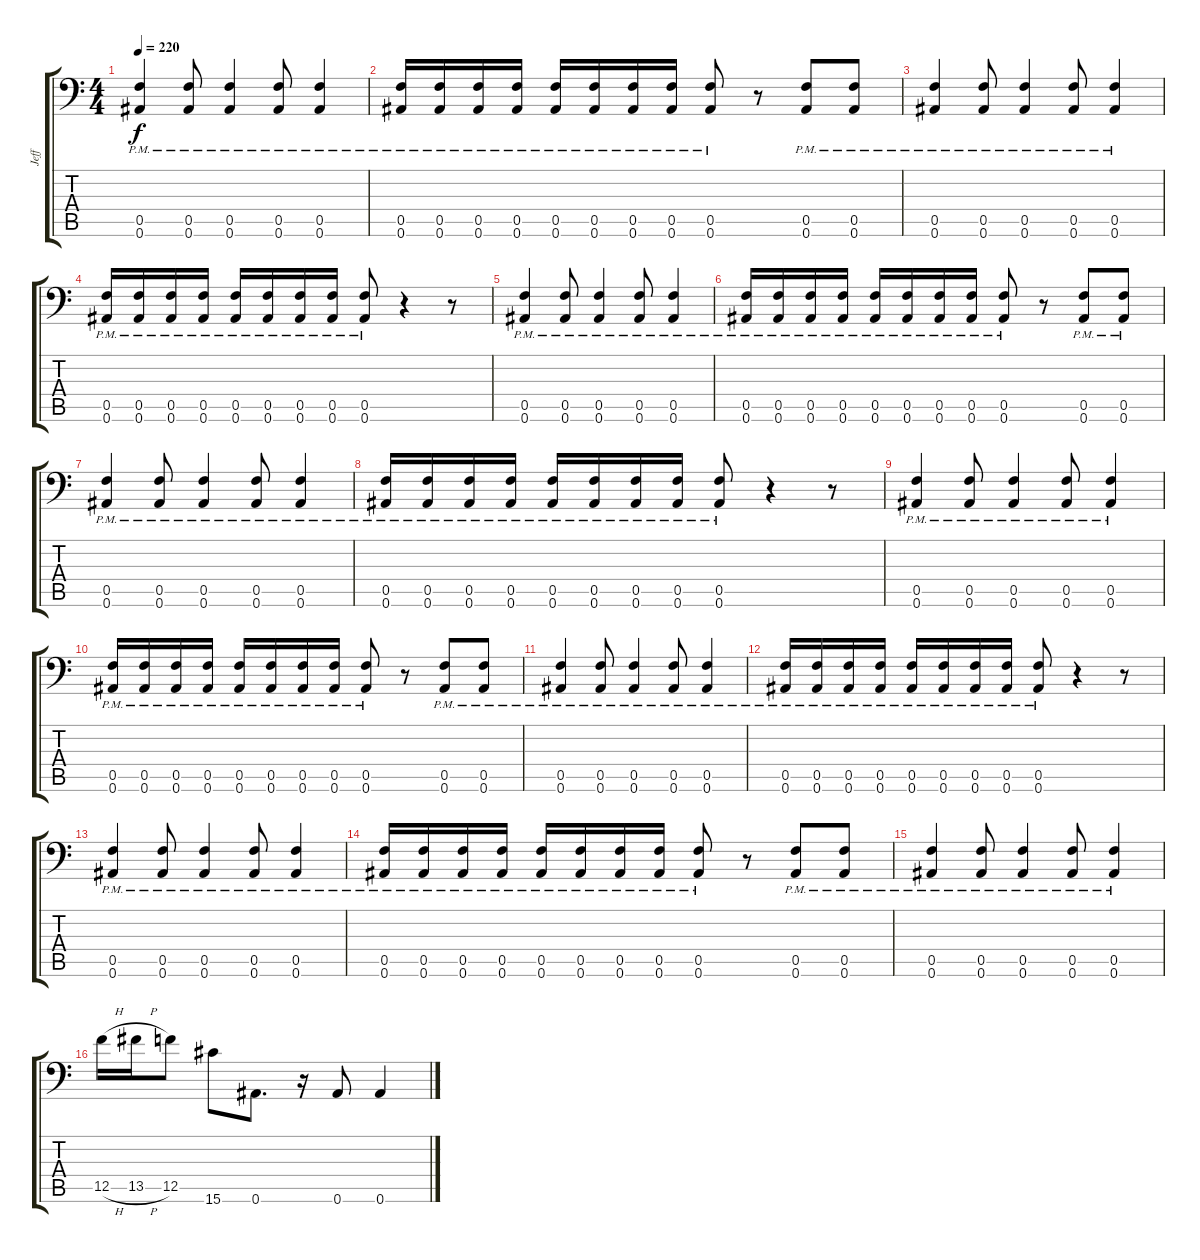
\track ("Jeff" "Jeff") {instrument distortionguitar}
\staff {score tabs}
\tuning (C4 G3 Eb3 Bb2 F2 Bb1) {hide}
\ts (4 4)
\tempo 220
\clef f4
\ks c
(0.5{pm} 0.6{pm}).4{dy f} (0.5{pm} 0.6{pm}).8 (0.5{pm} 0.6{pm}).4 (0.5{pm} 0.6{pm}).8 (0.5{pm} 0.6{pm}).4 |
(0.5{pm} 0.6{pm}).16 (0.5{pm} 0.6{pm}).16 (0.5{pm} 0.6{pm}).16 (0.5{pm} 0.6{pm}).16 (0.5{pm} 0.6{pm}).16 (0.5{pm} 0.6{pm}).16 (0.5{pm} 0.6{pm}).16 (0.5{pm} 0.6{pm}).16 (0.5{pm} 0.6{pm}).8 r.8 (0.5{pm} 0.6{pm}).8 (0.5{pm} 0.6{pm}).8 |
(0.5{pm} 0.6{pm}).4 (0.5{pm} 0.6{pm}).8 (0.5{pm} 0.6{pm}).4 (0.5{pm} 0.6{pm}).8 (0.5{pm} 0.6{pm}).4 |
(0.5{pm} 0.6{pm}).16 (0.5{pm} 0.6{pm}).16 (0.5{pm} 0.6{pm}).16 (0.5{pm} 0.6{pm}).16 (0.5{pm} 0.6{pm}).16 (0.5{pm} 0.6{pm}).16 (0.5{pm} 0.6{pm}).16 (0.5{pm} 0.6{pm}).16 (0.5{pm} 0.6{pm}).8 r.4 r.8 |
(0.5{pm} 0.6{pm}).4 (0.5{pm} 0.6{pm}).8 (0.5{pm} 0.6{pm}).4 (0.5{pm} 0.6{pm}).8 (0.5{pm} 0.6{pm}).4 |
(0.5{pm} 0.6{pm}).16 (0.5{pm} 0.6{pm}).16 (0.5{pm} 0.6{pm}).16 (0.5{pm} 0.6{pm}).16 (0.5{pm} 0.6{pm}).16 (0.5{pm} 0.6{pm}).16 (0.5{pm} 0.6{pm}).16 (0.5{pm} 0.6{pm}).16 (0.5{pm} 0.6{pm}).8 r.8 (0.5{pm} 0.6{pm}).8 (0.5{pm} 0.6{pm}).8 |
(0.5{pm} 0.6{pm}).4 (0.5{pm} 0.6{pm}).8 (0.5{pm} 0.6{pm}).4 (0.5{pm} 0.6{pm}).8 (0.5{pm} 0.6{pm}).4 |
(0.5{pm} 0.6{pm}).16 (0.5{pm} 0.6{pm}).16 (0.5{pm} 0.6{pm}).16 (0.5{pm} 0.6{pm}).16 (0.5{pm} 0.6{pm}).16 (0.5{pm} 0.6{pm}).16 (0.5{pm} 0.6{pm}).16 (0.5{pm} 0.6{pm}).16 (0.5{pm} 0.6{pm}).8 r.4 r.8 |
(0.5{pm} 0.6{pm}).4 (0.5{pm} 0.6{pm}).8 (0.5{pm} 0.6{pm}).4 (0.5{pm} 0.6{pm}).8 (0.5{pm} 0.6{pm}).4 |
(0.5{pm} 0.6{pm}).16 (0.5{pm} 0.6{pm}).16 (0.5{pm} 0.6{pm}).16 (0.5{pm} 0.6{pm}).16 (0.5{pm} 0.6{pm}).16 (0.5{pm} 0.6{pm}).16 (0.5{pm} 0.6{pm}).16 (0.5{pm} 0.6{pm}).16 (0.5{pm} 0.6{pm}).8 r.8 (0.5{pm} 0.6{pm}).8 (0.5{pm} 0.6{pm}).8 |
(0.5{pm} 0.6{pm}).4 (0.5{pm} 0.6{pm}).8 (0.5{pm} 0.6{pm}).4 (0.5{pm} 0.6{pm}).8 (0.5{pm} 0.6{pm}).4 |
(0.5{pm} 0.6{pm}).16 (0.5{pm} 0.6{pm}).16 (0.5{pm} 0.6{pm}).16 (0.5{pm} 0.6{pm}).16 (0.5{pm} 0.6{pm}).16 (0.5{pm} 0.6{pm}).16 (0.5{pm} 0.6{pm}).16 (0.5{pm} 0.6{pm}).16 (0.5{pm} 0.6{pm}).8 r.4 r.8 |
(0.5{pm} 0.6{pm}).4 (0.5{pm} 0.6{pm}).8 (0.5{pm} 0.6{pm}).4 (0.5{pm} 0.6{pm}).8 (0.5{pm} 0.6{pm}).4 |
(0.5{pm} 0.6{pm}).16 (0.5{pm} 0.6{pm}).16 (0.5{pm} 0.6{pm}).16 (0.5{pm} 0.6{pm}).16 (0.5{pm} 0.6{pm}).16 (0.5{pm} 0.6{pm}).16 (0.5{pm} 0.6{pm}).16 (0.5{pm} 0.6{pm}).16 (0.5{pm} 0.6{pm}).8 r.8 (0.5{pm} 0.6{pm}).8 (0.5{pm} 0.6{pm}).8 |
(0.5{pm} 0.6{pm}).4 (0.5{pm} 0.6{pm}).8 (0.5{pm} 0.6{pm}).4 (0.5{pm} 0.6{pm}).8 (0.5{pm} 0.6{pm}).4 |
12.5{h}.16 13.5{h}.16 12.5.8 15.6.8 0.6.8{d} r.16 0.6.8 0.6.4
